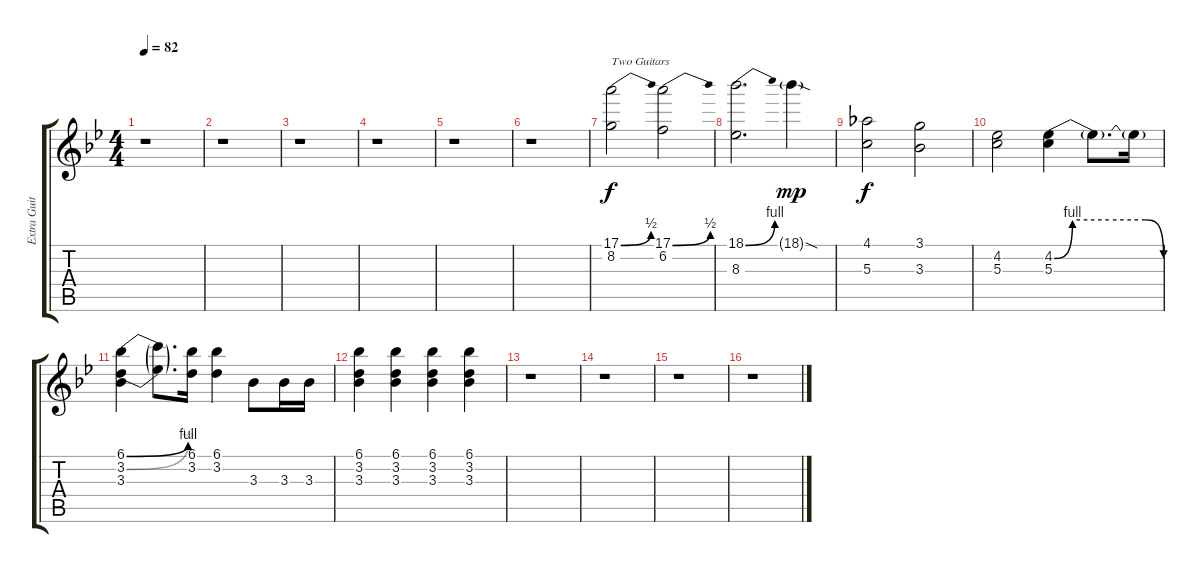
\track ("Extra Guitar" "Extra Guit") {instrument distortionguitar}
\staff {score tabs}
\tuning (E4 B3 G3 D3 A2 E2) {hide}
\ts (4 4)
\tempo 82
\clef g2
\ks bb
r.1{dy f} |
r.1 |
r.1 |
r.1 |
r.1 |
r.1 |
(17.1{be (bend 0 0 60 2)} 8.2).2{txt "Two Guitars"} (17.1{be (bend 0 0 60 2)} 6.2).2 |
(18.1{be (bend 0 0 60 4)} 8.3).2{d} 18.1{sod g}.4{dy mp} |
(4.1 5.3).2{dy f} (3.1 3.3).2 |
(4.2 5.3).2 (4.2{be (custom 0 0 10 4 30 4 50 4 60 0)} 5.3).4 4.2{t}.8{d} 4.2{t}.16 |
(6.1{be (bend 0 0 60 4)} 3.2{be (bend 0 0 60 2)} 3.3).4 (6.1{t} 3.2{t}).8{d} (6.1 3.2).16 (6.1 3.2).4 3.3.8 3.3.16 3.3.16 |
(6.1 3.2 3.3).4 (6.1 3.2 3.3).4 (6.1 3.2 3.3).4 (6.1 3.2 3.3).4 |
r.1 |
r.1 |
r.1 |
r.1
